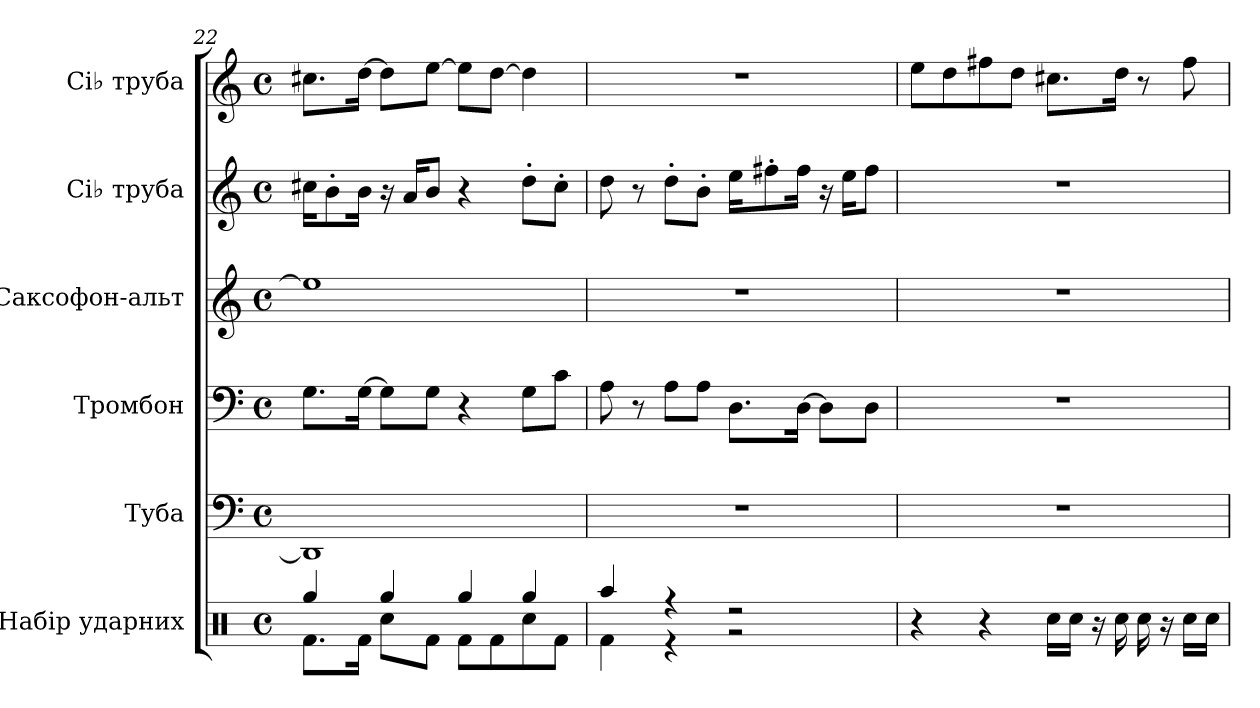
**kern	**kern	**kern	**kern	**kern	**kern
*part6	*part5	*part4	*part3	*part2	*part1
*staff6	*staff5	*staff4	*staff3	*staff2	*staff1
*I"Набір ударних	*I"Туба	*I"Тромбон	*I"Саксофон-альт	*I"Сі♭ труба	*I"Сі♭ труба
*clefX	*clefF4	*clefF4	*clefG2	*clefG2	*clefG2
*	*	*	*ITrd5c9	*ITrd1c2	*ITrd1c2
*k[]	*k[]	*k[]	*k[b-e-a-]	*k[b-e-]	*k[b-e-]
*M4/4	*M4/4	*M4/4	*M4/4	*M4/4	*M4/4
*met(c)	*met(c)	*met(c)	*met(c)	*met(c)	*met(c)
=22	=22	=22	=22	=22	=22
*^	*	*	*	*	*
8.Rf\L	4Rgg/	1DD]	8.G\L	1g]	16bn\KL	8.bn\L
.	.	.	.	.	8a'\	.
16Rf\Jk	.	.	[16G\Jk	.	16a\Jk	[16cc\Jk
8Rcc\L	4Rgg/	.	8G\L]	.	16r	8cc\L]
.	.	.	.	.	16g/KL	.
8Rf\J	.	.	8G\J	.	8a/J	[8dd\J
8Rf\L	4Rgg/	.	4r	.	4r	8dd\L]
8Rf\	.	.	.	.	.	[8cc\J
8Rcc\	4Rgg/	.	8G\L	.	8cc'\L	4cc\]
8Rf\J	.	.	8c\J	.	8b'\J	.
!!LO:LB:g=z
=23	=23	=23	=23	=23	=23	=23
4Rf\	4Raa/	1r	8A\	1r	8cc\	1r
.	.	.	8r	.	8r	.
4r	4r	.	8A\L	.	8cc'\L	.
.	.	.	8A\J	.	8a'\J	.
2r	2r	.	8.D\L	.	16dd\KL	.
.	.	.	.	.	8een'\	.
.	.	.	[16D\Jk	.	16ee\Jk	.
.	.	.	8D\L]	.	16r	.
.	.	.	.	.	16dd\KL	.
.	.	.	8D\J	.	8ee\J	.
*v	*v	*	*	*	*	*
=24	=24	=24	=24	=24	=24
4r	1r	1r	1r	1r	8dd\L
.	.	.	.	.	8cc\
4r	.	.	.	.	8een\
.	.	.	.	.	8cc\J
16Rcc\LL	.	.	.	.	8.bn\L
16Rcc\JJ	.	.	.	.	.
16r	.	.	.	.	.
16Rcc\	.	.	.	.	16cc\Jk
16Rcc\	.	.	.	.	8r
16r	.	.	.	.	.
16Rcc\LL	.	.	.	.	8ee\
16Rcc\JJ	.	.	.	.	.
=	=	=	=	=	=
*-	*-	*-	*-	*-	*-
